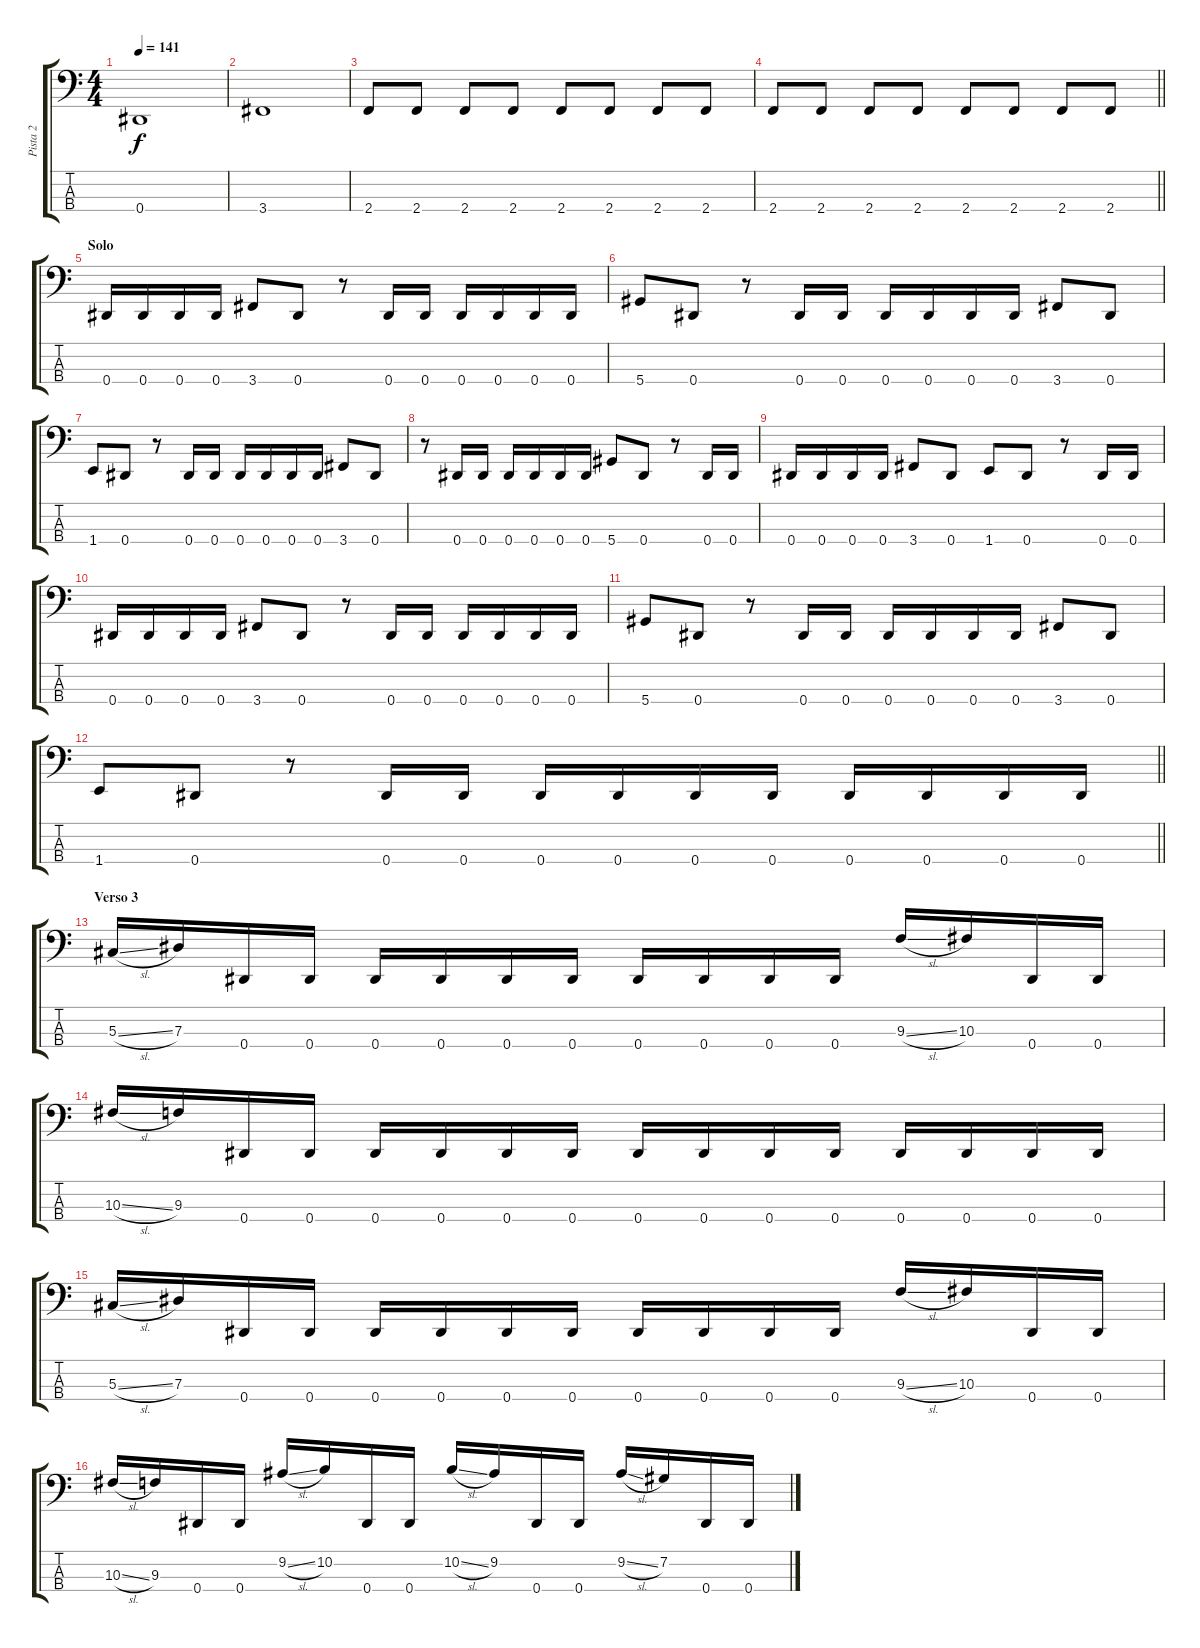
\track ("Pista 2" "Pista 2") {instrument electricbasspick}
\staff {score tabs}
\tuning (Gb2 Db2 Ab1 Eb1) {hide}
\ts (4 4)
\tempo 141
\clef f4
\ks c
0.4.1{dy f} |
3.4.1 |
2.4.8 2.4.8 2.4.8 2.4.8 2.4.8 2.4.8 2.4.8 2.4.8 |
\barLineRight lightlight
2.4.8 2.4.8 2.4.8 2.4.8 2.4.8 2.4.8 2.4.8 2.4.8 |
\section ("" "Solo")
0.4.16 0.4.16 0.4.16 0.4.16 3.4.8 0.4.8 r.8 0.4.16 0.4.16 0.4.16 0.4.16 0.4.16 0.4.16 |
5.4.8 0.4.8 r.8 0.4.16 0.4.16 0.4.16 0.4.16 0.4.16 0.4.16 3.4.8 0.4.8 |
1.4.8 0.4.8 r.8 0.4.16 0.4.16 0.4.16 0.4.16 0.4.16 0.4.16 3.4.8 0.4.8 |
r.8 0.4.16 0.4.16 0.4.16 0.4.16 0.4.16 0.4.16 5.4.8 0.4.8 r.8 0.4.16 0.4.16 |
0.4.16 0.4.16 0.4.16 0.4.16 3.4.8 0.4.8 1.4.8 0.4.8 r.8 0.4.16 0.4.16 |
0.4.16 0.4.16 0.4.16 0.4.16 3.4.8 0.4.8 r.8 0.4.16 0.4.16 0.4.16 0.4.16 0.4.16 0.4.16 |
5.4.8 0.4.8 r.8 0.4.16 0.4.16 0.4.16 0.4.16 0.4.16 0.4.16 3.4.8 0.4.8 |
\barLineRight lightlight
1.4.8 0.4.8 r.8 0.4.16 0.4.16 0.4.16 0.4.16 0.4.16 0.4.16 0.4.16 0.4.16 0.4.16 0.4.16 |
\section ("" "Verso 3")
5.3{sl}.16 7.3.16 0.4.16 0.4.16 0.4.16 0.4.16 0.4.16 0.4.16 0.4.16 0.4.16 0.4.16 0.4.16 9.3{sl}.16 10.3.16 0.4.16 0.4.16 |
10.3{sl}.16 9.3.16 0.4.16 0.4.16 0.4.16 0.4.16 0.4.16 0.4.16 0.4.16 0.4.16 0.4.16 0.4.16 0.4.16 0.4.16 0.4.16 0.4.16 |
5.3{sl}.16 7.3.16 0.4.16 0.4.16 0.4.16 0.4.16 0.4.16 0.4.16 0.4.16 0.4.16 0.4.16 0.4.16 9.3{sl}.16 10.3.16 0.4.16 0.4.16 |
10.3{sl}.16 9.3.16 0.4.16 0.4.16 9.2{sl}.16 10.2.16 0.4.16 0.4.16 10.2{sl}.16 9.2.16 0.4.16 0.4.16 9.2{sl}.16 7.2.16 0.4.16 0.4.16
